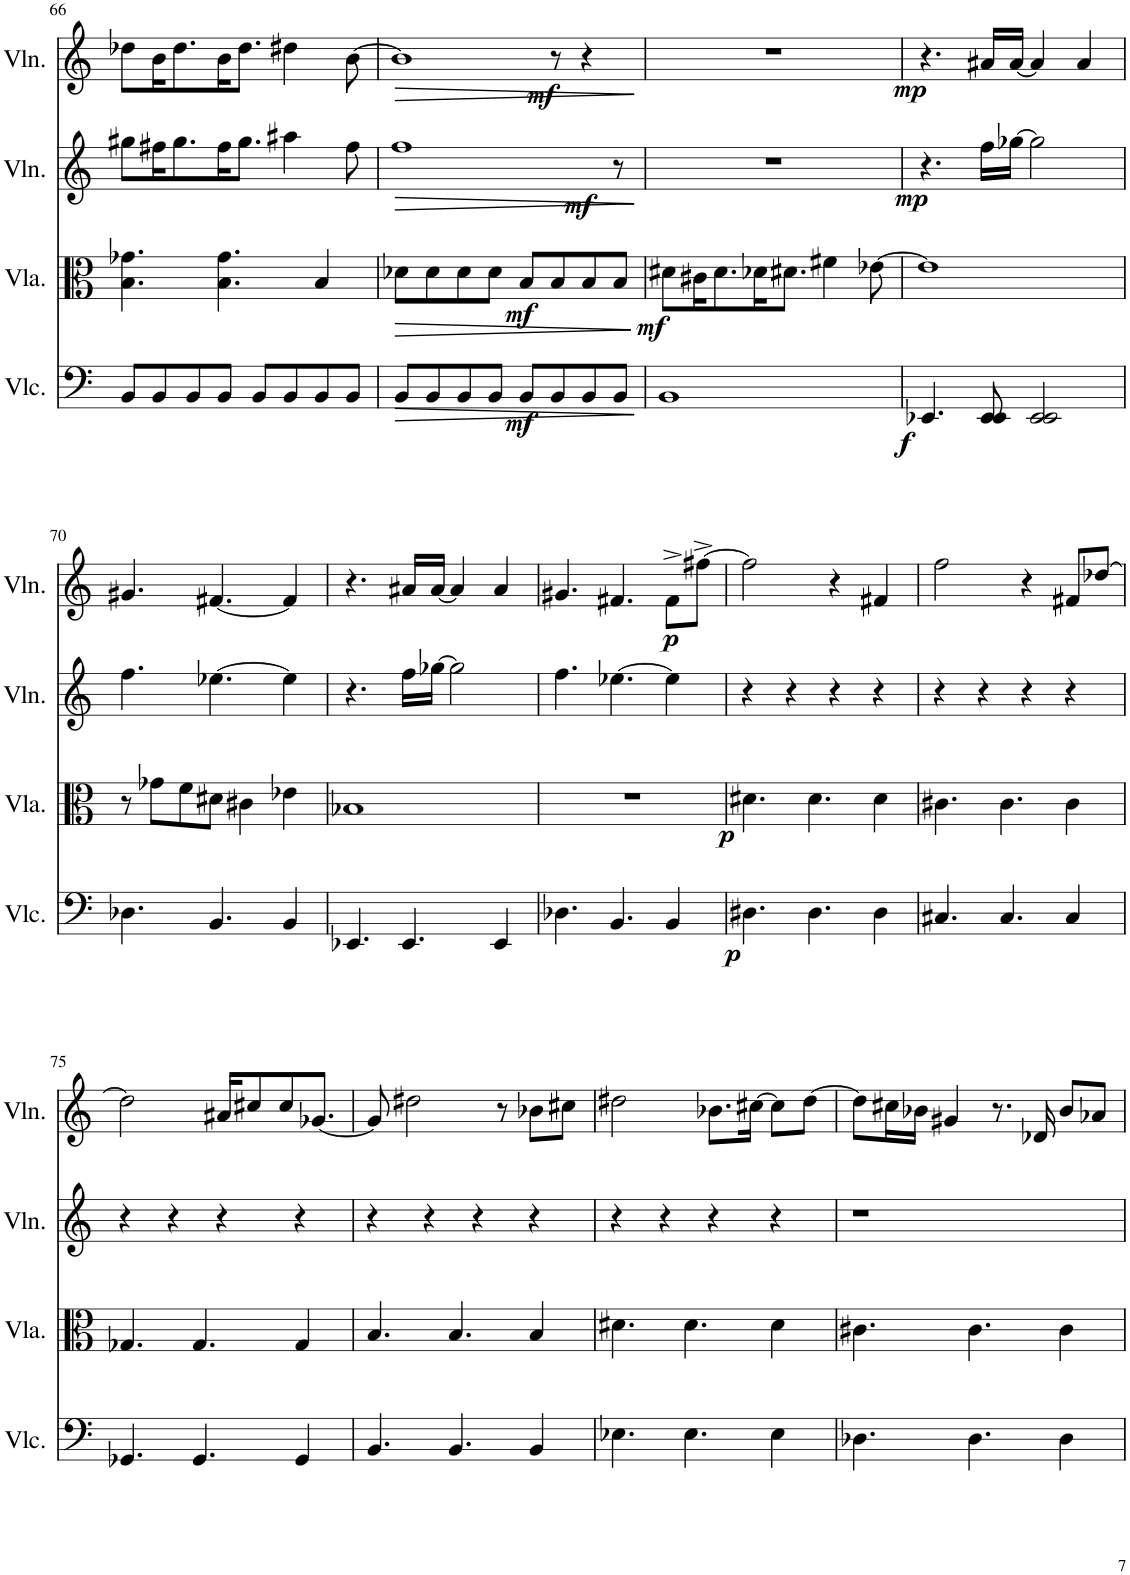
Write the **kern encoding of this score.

**kern	**dynam	**kern	**dynam	**kern	**dynam	**kern	**dynam
*part4	*part4	*part3	*part3	*part2	*part2	*part1	*part1
*staff4	*staff4	*staff3	*staff3	*staff2	*staff2	*staff1	*staff1
*I"Violoncello	*	*I"Viola	*	*I"Violin	*	*I"Violin	*
*I'Vlc.	*	*I'Vla.	*	*I'Vln.	*	*I'Vln.	*
!!LO:PB:g=z
*clefF4	*	*clefC3	*	*clefG2	*	*clefG2	*
*k[]	*	*k[]	*	*k[]	*	*k[]	*
*M4/4	*	*M4/4	*	*M4/4	*	*M4/4	*
=66	=66	=66	=66	=66	=66	=66	=66
8BB/L	.	4.B\ 4.g-X\	.	8gg#X\L	.	8dd-X\L	.
8BB/	.	.	.	16ff#X\K	.	16b\K	.
.	.	.	.	8.gg#\	.	8.dd-\	.
8BB/	.	.	.	.	.	.	.
8BB/J	.	4.B\ 4.g-\	.	16ff#\K	.	16b\K	.
.	.	.	.	8.gg#\J	.	8.dd-\J	.
8BB/L	.	.	.	.	.	.	.
8BB/	.	.	.	4aa#X\	.	4dd#X\	.
8BB/	.	4B/	.	.	.	.	.
8BB/J	.	.	.	8ff#\	.	[8b\	.
=67	=67	=67	=67	=67	=67	=67	=67
!	!LO:HP:b	!	!LO:HP:b	!	!LO:HP:b	!	!LO:HP:b
*	*	*	*	*^	*	*^	*
8BB/L	>	8d-X\L	>	1ff	2..ryy	>	1b]	2ryy	>
8BB/	.	8d-\	.	.	.	.	.	.	.
8BB/	.	8d-\	.	.	.	.	.	.	.
8BB/J	.	8d-\J	.	.	.	.	.	.	.
!	!LO:DY:b	!	!LO:DY:b	!	!	!	!	!	!
8BB/L	mf	8B/L	mf	.	.	.	.	8ryy	.
!	!	!	!	!	!	!	!	!	!LO:DY:b
8BB/	.	8B/	.	.	.	.	.	2.ryy	mf
8BB/	.	8B/	.	.	.	.	.	.	.
!	!	!	!	!	!	!LO:DY:b	!	!	!
8BB/J	.	8B/J	.	.	2ryy	mf	.	.	.
4.ryy	]	4.ryy	]	8r	.	]	8r	.	]
.	.	.	.	4ryy	.	.	4r	.	.
=68	=68	=68	=68	=68	=68	=68	=68	=68	=68
!	!	!	!LO:DY:b	!	!	!	!	!	!
*	*	*	*	*v	*v	*	*	*	*
*	*	*	*	*	*	*v	*v	*
1BB	.	8d#X\L	mf	1r	.	1r	.
.	.	16c#X\K	.	.	.	.	.
.	.	8.d#\	.	.	.	.	.
.	.	16d-X\K	.	.	.	.	.
.	.	8.d#X\J	.	.	.	.	.
.	.	4f#X\	.	.	.	.	.
.	.	[8e-X\	.	.	.	.	.
=69	=69	=69	=69	=69	=69	=69	=69
!	!LO:DY:b	!	!	!	!LO:DY:b	!	!LO:DY:b
4.EE-X/	f	1e-]	.	4.r	mp	4.r	mp
8EE-/ 8EE-/	.	.	.	16ff\LL	.	16a#X/LL	.
.	.	.	.	[16gg-X\JJ	.	[16a#/JJ	.
2EE-/ 2EE-/	.	.	.	2gg-\]	.	4a#/]	.
.	.	.	.	.	.	4a#/	.
!!LO:LB:g=z
=70	=70	=70	=70	=70	=70	=70	=70
4.D-X\	.	8r	.	4.ff\	.	4.g#X/	.
.	.	8g-X\L	.	.	.	.	.
.	.	8f\	.	.	.	.	.
4.BB/	.	8d#X\J	.	[4.ee-X\	.	[4.f#X/	.
.	.	4c#X\	.	.	.	.	.
4BB/	.	4e-X\	.	4ee-\]	.	4f#/]	.
=71	=71	=71	=71	=71	=71	=71	=71
4.EE-X/	.	1B-X	.	4.r	.	4.r	.
4.EE-/	.	.	.	16ff\LL	.	16a#X/LL	.
.	.	.	.	[16gg-X\JJ	.	[16a#/JJ	.
.	.	.	.	2gg-\]	.	4a#/]	.
4EE-/	.	.	.	.	.	4a#/	.
=72	=72	=72	=72	=72	=72	=72	=72
4.D-X\	.	1r	.	4.ff\	.	4.g#X/	.
4.BB/	.	.	.	[4.ee-X\	.	4.f#X/	.
!	!	!	!	!	!	!	!LO:DY:b
4BB/	.	.	.	4ee-\]	.	8f#^\L	p
.	.	.	.	.	.	[8ff#X^\J	.
=73	=73	=73	=73	=73	=73	=73	=73
!	!LO:DY:b	!	!LO:DY:b	!	!	!	!
4.D#X\	p	4.d#X\	p	4r	.	2ff#\]	.
.	.	.	.	4r	.	.	.
4.D#\	.	4.d#\	.	.	.	.	.
.	.	.	.	4r	.	4r	.
4D#\	.	4d#\	.	4r	.	4f#X/	.
=74	=74	=74	=74	=74	=74	=74	=74
4.C#X/	.	4.c#X\	.	4r	.	2ff\	.
.	.	.	.	4r	.	.	.
4.C#/	.	4.c#\	.	.	.	.	.
.	.	.	.	4r	.	4r	.
4C#/	.	4c#\	.	4r	.	8f#X/L	.
.	.	.	.	.	.	[8dd-X/J	.
!!LO:LB:g=z
=75	=75	=75	=75	=75	=75	=75	=75
4.GG-X/	.	4.G-X/	.	4r	.	2dd-\]	.
.	.	.	.	4r	.	.	.
4.GG-/	.	4.G-/	.	.	.	.	.
.	.	.	.	4r	.	16a#X/KL	.
.	.	.	.	.	.	8cc#X/	.
.	.	.	.	.	.	8cc#/	.
4GG-/	.	4G-/	.	4r	.	.	.
.	.	.	.	.	.	[8.g-X/J	.
=76	=76	=76	=76	=76	=76	=76	=76
4.BB/	.	4.B/	.	4r	.	8g-/]	.
.	.	.	.	.	.	2dd#X\	.
.	.	.	.	4r	.	.	.
4.BB/	.	4.B/	.	.	.	.	.
.	.	.	.	4r	.	.	.
.	.	.	.	.	.	8r	.
4BB/	.	4B/	.	4r	.	8b-X\L	.
.	.	.	.	.	.	8cc#X\J	.
=77	=77	=77	=77	=77	=77	=77	=77
4.E-X\	.	4.d#X\	.	4r	.	2dd#X\	.
.	.	.	.	4r	.	.	.
4.E-\	.	4.d#\	.	.	.	.	.
.	.	.	.	4r	.	8.b-X\L	.
.	.	.	.	.	.	[16cc#X\Jk	.
4E-\	.	4d#\	.	4r	.	8cc#\L]	.
.	.	.	.	.	.	[8dd#\J	.
=78	=78	=78	=78	=78	=78	=78	=78
4.D-X\	.	4.c#X\	.	1r	.	8dd#\L]	.
.	.	.	.	.	.	16cc#X\L	.
.	.	.	.	.	.	16b-X\JJ	.
.	.	.	.	.	.	4g#X/	.
4.D-\	.	4.c#\	.	.	.	.	.
.	.	.	.	.	.	8.r	.
.	.	.	.	.	.	16d-X/	.
4D-\	.	4c#\	.	.	.	8b-/L	.
.	.	.	.	.	.	8a-X/J	.
=	=	=	=	=	=	=	=
*-	*-	*-	*-	*-	*-	*-	*-
